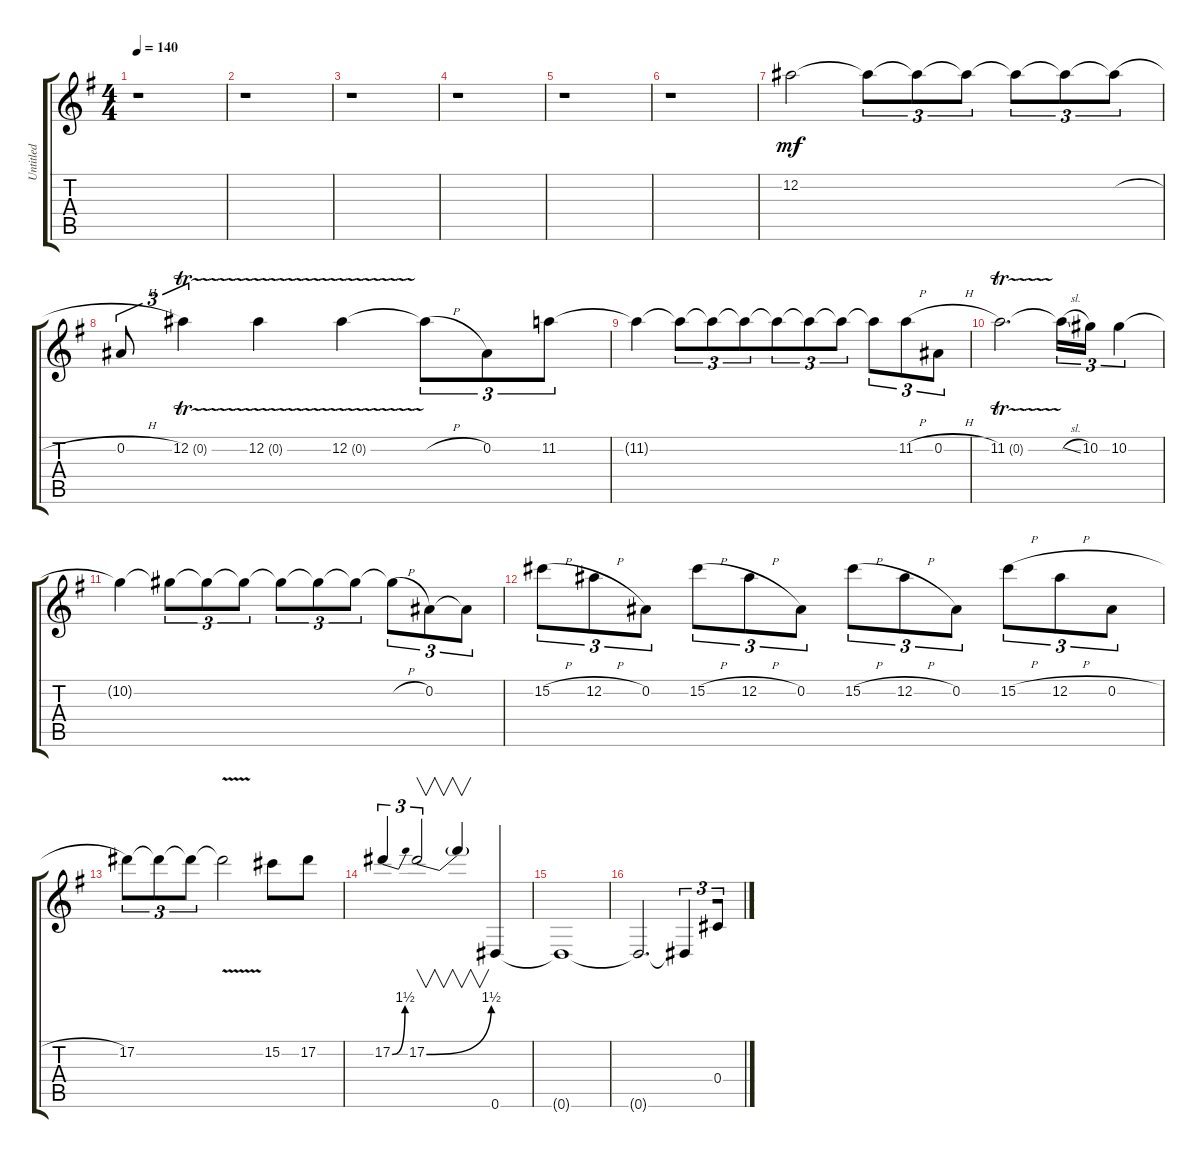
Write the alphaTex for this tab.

\track ("Untitled" "Untitled") {instrument distortionguitar}
\staff {score tabs}
\tuning (Eb4 Bb3 Gb3 Db3 Ab2 Eb2) {hide}
\ts (4 4)
\tempo 140
\clef g2
\ks g
r.1{dy mf} |
r.1 |
r.1 |
r.1 |
r.1 |
r.1 |
12.2.2 12.2{t}.8{tu (3 2)} 12.2{t}.8{tu (3 2)} 12.2{t}.8{tu (3 2)} 12.2{t}.8{tu (3 2)} 12.2{t}.8{tu (3 2)} 12.2{h t}.8{tu (3 2)} |
0.2{h}.8{tu (3 2)} 12.2{tr (0 32)}.4{tu (3 2) beam merge} 12.2{tr (0 32)}.4 12.2{tr (0 32)}.4 12.2{h t}.8{tu (3 2)} 0.2.8{tu (3 2)} 11.2.8{tu (3 2)} |
11.2{t}.4 11.2{t}.8{tu (3 2)} 11.2{t}.8{tu (3 2)} 11.2{t}.8{tu (3 2) beam merge} 11.2{t}.8{tu (3 2)} 11.2{t}.8{tu (3 2)} 11.2{t}.8{tu (3 2)} 11.2{t}.8{tu (3 2)} 11.2{h}.8{tu (3 2)} 0.2{h}.8{tu (3 2)} |
11.2{tr (0 32)}.2{d} 11.2{sl t}.16{tu (3 2)} 10.2.16{tu (3 2)} 10.2.4{tu (3 2)} |
10.2{t}.4 10.2{t}.8{tu (3 2)} 10.2{t}.8{tu (3 2)} 10.2{t}.8{tu (3 2)} 10.2{t}.8{tu (3 2)} 10.2{t}.8{tu (3 2)} 10.2{t}.8{tu (3 2)} 10.2{h t}.8{tu (3 2)} 0.2.8{tu (3 2)} 0.2{t}.8{tu (3 2)} |
15.2{h}.8{tu (3 2)} 12.2{h}.8{tu (3 2)} 0.2.8{tu (3 2)} 15.2{h}.8{tu (3 2)} 12.2{h}.8{tu (3 2)} 0.2.8{tu (3 2)} 15.2{h}.8{tu (3 2)} 12.2{h}.8{tu (3 2)} 0.2.8{tu (3 2)} 15.2{h}.8{tu (3 2)} 12.2{h}.8{tu (3 2)} 0.2{h}.8{tu (3 2)} |
17.2.8{tu (3 2)} 17.2{t}.8{tu (3 2)} 17.2{t}.8{tu (3 2)} 17.2{v t}.2 15.2.8 17.2.8 |
17.2{be (bend 0 0 60 6)}.4{tu (3 2) beam merge} 17.2{be (bend 0 0 60 6)}.2{v tu (3 2) beam merge} 17.2{t}.4{v beam merge} 0.6.4 |
0.6{t}.1 |
0.6{t}.2{d beam merge} 0.6{t}.4{tu (3 2) beam merge} 0.4.8{tu (3 2)}
